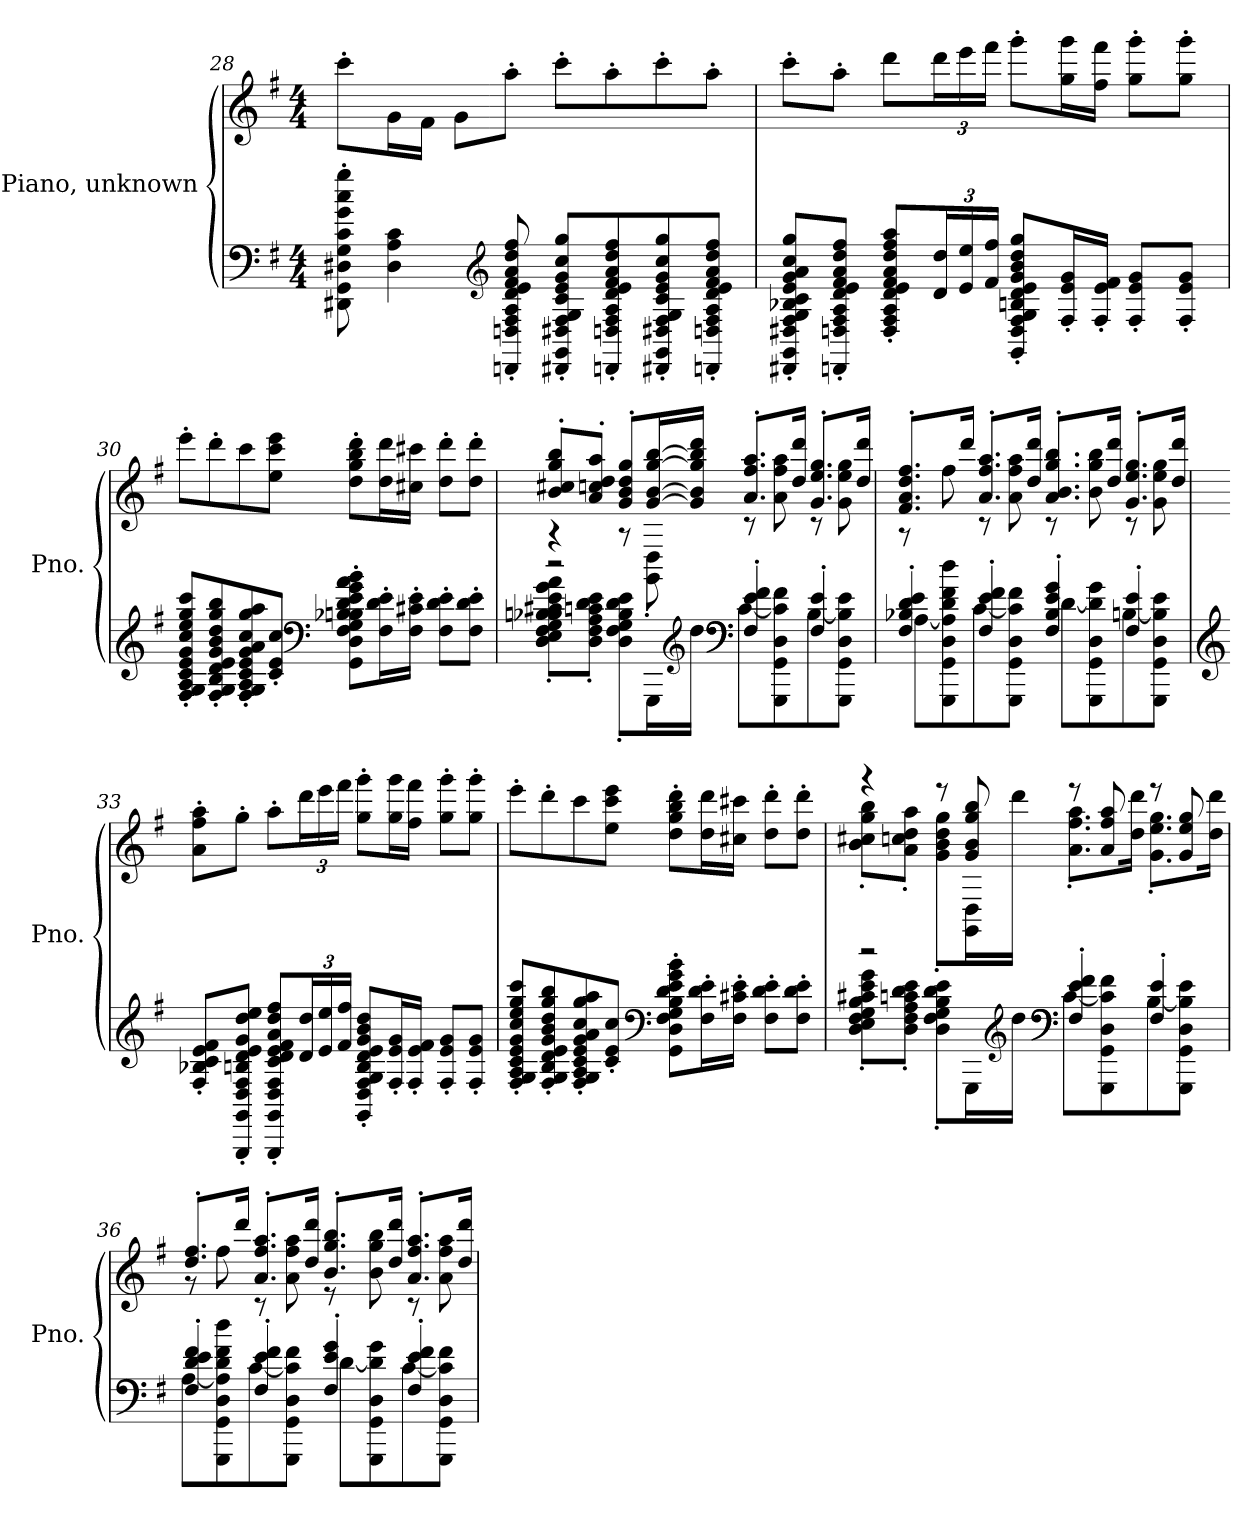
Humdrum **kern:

**kern	**kern
*part1	*part1
*staff2	*staff1
*I"Piano, unknown	*
*I'Pno.	*
!!LO:LB:g=z
*clefF4	*clefG2
*k[f#]	*k[f#]
*M4/4	*M4/4
=28	=28
8DD#X\' 8GG\' 8D#X\' 8G\' 8c\' 8g\' 8cc\' 8gg\'	8ccc'\L
4D#\ 4A\ 4c\	16g\L
.	16f#\JJ
.	8g\L
*clefG2	*
8DDn/' 8Dn/' 8F#/' 8A/' 8d/' 8e/' 8f#/' 8a/' 8dd/' 8ff#/'	8aa'\J
8DD#X/' 8GG/' 8D#X/' 8F#/' 8G/' 8c/' 8e/' 8g/' 8cc/' 8gg/'L	8ccc'\L
8DDn/' 8Dn/' 8F#/' 8A/' 8d/' 8e/' 8f#/' 8a/' 8dd/' 8ff#/'	8aa'\
8DD#X/' 8GG/' 8D#X/' 8F#/' 8G/' 8c/' 8e/' 8g/' 8cc/' 8gg/'	8ccc'\
8DDn/' 8Dn/' 8F#/' 8A/' 8d/' 8e/' 8f#/' 8a/' 8dd/' 8ff#/'J	8aa'\J
=29	=29
8DD#X/' 8GG/' 8D#X/' 8F#/' 8G/' 8B-X/' 8c/' 8e/' 8g/' 8a/' 8cc/' 8gg/'L	8ccc'\L
8DDn/' 8Dn/' 8F#/' 8A/' 8d/' 8e/' 8f#/' 8a/' 8dd/' 8ff#/'J	8aa'\J
8D/' 8F#/' 8A/' 8d/' 8e/' 8f#/' 8a/' 8dd/' 8ff#/' 8aa/'L	8ddd\L
*Xbrackettup	*Xbrackettup
24d/ 24dd/L	24ddd\L
24e/ 24ee/	24eee\
24f#/ 24ff#/JJ	24fff#\JJ
8GG/' 8D/' 8F#/' 8G/' 8Bn/' 8d/' 8e/' 8g/' 8b/' 8dd/' 8gg/'L	8ggg'\L
16F#/' 16e/' 16g/'L	16gg\ 16ggg\L
16F#/' 16e/' 16f#/'JJ	16ff#\ 16fff#\JJ
8F#/' 8e/' 8g/'L	8gg\' 8ggg\'L
8F#/' 8e/' 8g/'J	8gg\' 8ggg\'J
!!LO:LB:g=z
=30	=30
8F#/' 8G/' 8A/' 8c/' 8e/' 8g/' 8cc/' 8ee/' 8gg/' 8ccc/'L	8eee'\L
8F#/' 8G/' 8B/' 8d/' 8e/' 8g/' 8b/' 8dd/' 8gg/' 8bb/'	8ddd'\
8F#/' 8G/' 8A/' 8c/' 8e/' 8g/' 8a/' 8cc/' 8gg/' 8aa/'	8ccc\
8c/' 8e/' 8cc/'J	8ee\ 8ccc\ 8eee\J
*clefF4	*
8GG\' 8D\' 8F#\' 8G\' 8B-X\' 8Bn\' 8d\' 8e\' 8g\' 8a\' 8b\'L	8dd\' 8gg\' 8bb\' 8ddd\'L
16F#\' 16d\' 16e\'L	16dd\ 16ddd\L
16F#\' 16c#X\' 16e\'JJ	16cc#X\ 16ccc#X\JJ
8F#\' 8d\' 8e\'L	8dd\' 8ddd\'L
8F#\' 8d\' 8e\'J	8dd\' 8ddd\'J
=31	=31
*^	*^
2r	8D\' 8E\' 8F#\' 8G\' 8B-X\' 8Bn\' 8c#X\' 8e\' 8g\' 8a\'L	8b/' 8cc#X/' 8gg/' 8bb/'L	4r
.	8D\' 8F#\' 8A\' 8cn\' 8d\' 8e\'J	8a/' 8ccn/' 8dd/' 8aa/'J	.
.	8D\' 8F#\' 8G\' 8B\' 8d\' 8e\'L	8g/' 8b/' 8dd/' 8gg/'L	8r
.	16GGG\L	[16g/ [16b/ [16gg/ [16bb/L	8GG\' 8D\'
*clefG2	*	*	*
.	16dd\JJ	16g/] 16b/] 16gg/] 16bb/] 16ddd/JJ	.
*clefF4	*	*	*
4F#/' 4e/' 4f#/'	[8c\L	8.a/' 8.ff#/' 8.aa/'L	8r
.	8GGG\ 8GG\ 8D\ 8c\] 8f#\	.	8a\ 8ff#\ 8aa\
.	.	16dd/ 16ddd/Jk	.
4F#/' 4e/'	[8B\	8.g/' 8.ee/' 8.gg/'L	8r
.	8GGG\ 8GG\ 8D\ 8B\] 8e\J	.	8g\ 8ee\ 8gg\
.	.	16dd/ 16ddd/Jk	.
!!LO:LB:g=z	!!
=32	=32	=32	=32
4F#/' 4B-X/' 4d/' 4e/'	[8A\L	8.f#/' 8.a/' 8.dd/' 8.ff#/'L	8r
.	8GGG\ 8GG\ 8D\ 8A\] 8d\ 8f#\ 8dd\	.	8ff#\
.	.	16ddd/Jk	.
4F#/' 4e/' 4f#/'	[8c\	8.a/' 8.ff#/' 8.aa/'L	8r
.	8GGG\ 8GG\ 8D\ 8c\] 8f#\J	.	8a\ 8ff#\ 8aa\
.	.	16dd/ 16ddd/Jk	.
4F#/' 4B-/' 4e/' 4g/'	[8d\L	8.a/' 8.b/' 8.gg/' 8.bb/'L	8r
.	8GGG\ 8GG\ 8D\ 8d\] 8g\	.	8b\ 8gg\ 8bb\
.	.	16dd/ 16ddd/Jk	.
4F#/' 4e/'	[8Bn\	8.g/' 8.ee/' 8.gg/'L	8r
.	8GGG\ 8GG\ 8D\ 8B\] 8e\J	.	8g\ 8ee\ 8gg\
.	.	16dd/ 16ddd/Jk	.
*v	*v	*	*
*	*v	*v
=33	=33
*clefG2	*
8F#/' 8B-X/' 8c/' 8e/' 8f#/'L	8a\' 8ff#\' 8aa\'L
8GGG/' 8GG/' 8D/' 8F#/' 8Bn/' 8d/' 8e/' 8g/' 8dd/' 8ee/'J	8gg'\J
8GGG/' 8GG/' 8D/' 8F#/' 8c/' 8d/' 8e/' 8f#/' 8a/' 8dd/' 8ff#/'L	8aa'\L
24d/ 24dd/L	24ddd\L
24e/ 24ee/	24eee\
24f#/ 24ff#/JJ	24fff#\JJ
8GG/' 8D/' 8F#/' 8G/' 8B/' 8d/' 8e/' 8g/' 8b/' 8dd/'L	8gg\' 8ggg\'L
16F#/' 16e/' 16g/'L	16gg\ 16ggg\L
16F#/' 16e/' 16f#/'JJ	16ff#\ 16fff#\JJ
8F#/' 8e/' 8g/'L	8gg\' 8ggg\'L
8F#/' 8e/' 8g/'J	8gg\' 8ggg\'J
!!LO:LB:g=z
=34	=34
8F#/' 8G/' 8A/' 8c/' 8e/' 8g/' 8cc/' 8ee/' 8gg/' 8ccc/'L	8eee'\L
8F#/' 8G/' 8B/' 8d/' 8e/' 8g/' 8b/' 8dd/' 8gg/' 8bb/'	8ddd'\
8F#/' 8G/' 8A/' 8c/' 8e/' 8g/' 8a/' 8cc/' 8gg/' 8aa/'	8ccc\
8c/' 8e/' 8cc/'J	8ee\ 8ccc\ 8eee\J
*clefF4	*
8GG\' 8D\' 8F#\' 8G\' 8B\' 8d\' 8e\' 8g\' 8b\'L	8dd\' 8gg\' 8bb\' 8ddd\'L
16F#\' 16d\' 16e\'L	16dd\ 16ddd\L
16F#\' 16c#X\' 16e\'JJ	16cc#X\ 16ccc#X\JJ
8F#\' 8d\' 8e\'L	8dd\' 8ddd\'L
8F#\' 8d\' 8e\'J	8dd\' 8ddd\'J
=35	=35
*^	*^
2r	8D\' 8E\' 8F#\' 8G\' 8B\' 8c#X\' 8e\' 8g\'L	4r	8b\' 8cc#X\' 8gg\' 8bb\'L
.	8D\' 8F#\' 8A\' 8cn\' 8d\' 8e\'J	.	8a\' 8ccn\' 8dd\' 8aa\'J
.	8D\' 8F#\' 8G\' 8B\' 8d\' 8e\'L	8r	8g\' 8b\' 8dd\' 8gg\'L
.	16GGG\L	8g/ 8b/ 8gg/ 8bb/	16GG\ 16D\L
*clefG2	*	*	*
.	16dd\JJ	.	16ddd\JJ
*clefF4	*	*	*
4F#/' 4e/' 4f#/'	[8c\L	8r	8.a\' 8.ff#\' 8.aa\'L
.	8GGG\ 8GG\ 8D\ 8c\] 8f#\	8a/ 8ff#/ 8aa/	.
.	.	.	16dd\ 16ddd\Jk
4F#/' 4e/'	[8B\	8r	8.g\' 8.ee\' 8.gg\'L
.	8GGG\ 8GG\ 8D\ 8B\] 8e\J	8g/ 8ee/ 8gg/	.
.	.	.	16dd\ 16ddd\Jk
!!LO:LB:g=z	!!
=36	=36	=36	=36
4F#/' 4d/' 4e/' 4f#/'	[8A\L	8.dd/' 8.ff#/'L	8r
.	8GGG\ 8GG\ 8D\ 8A\] 8d\ 8f#\ 8dd\	.	8ff#\
.	.	16ddd/Jk	.
4F#/' 4e/' 4f#/'	[8c\	8.a/' 8.ff#/' 8.aa/'L	8r
.	8GGG\ 8GG\ 8D\ 8c\] 8f#\J	.	8a\ 8ff#\ 8aa\
.	.	16dd/ 16ddd/Jk	.
4F#/' 4e/' 4g/'	[8d\L	8.b/' 8.gg/' 8.bb/'L	8r
.	8GGG\ 8GG\ 8D\ 8d\] 8g\	.	8b\ 8gg\ 8bb\
.	.	16dd/ 16ddd/Jk	.
4F#/' 4e/' 4f#/'	[8c\	8.a/' 8.ff#/' 8.aa/'L	8r
.	8GGG\ 8GG\ 8D\ 8c\] 8f#\J	.	8a\ 8ff#\ 8aa\
.	.	16dd/ 16ddd/Jk	.
*v	*v	*	*
*	*v	*v
=	=
*-	*-
